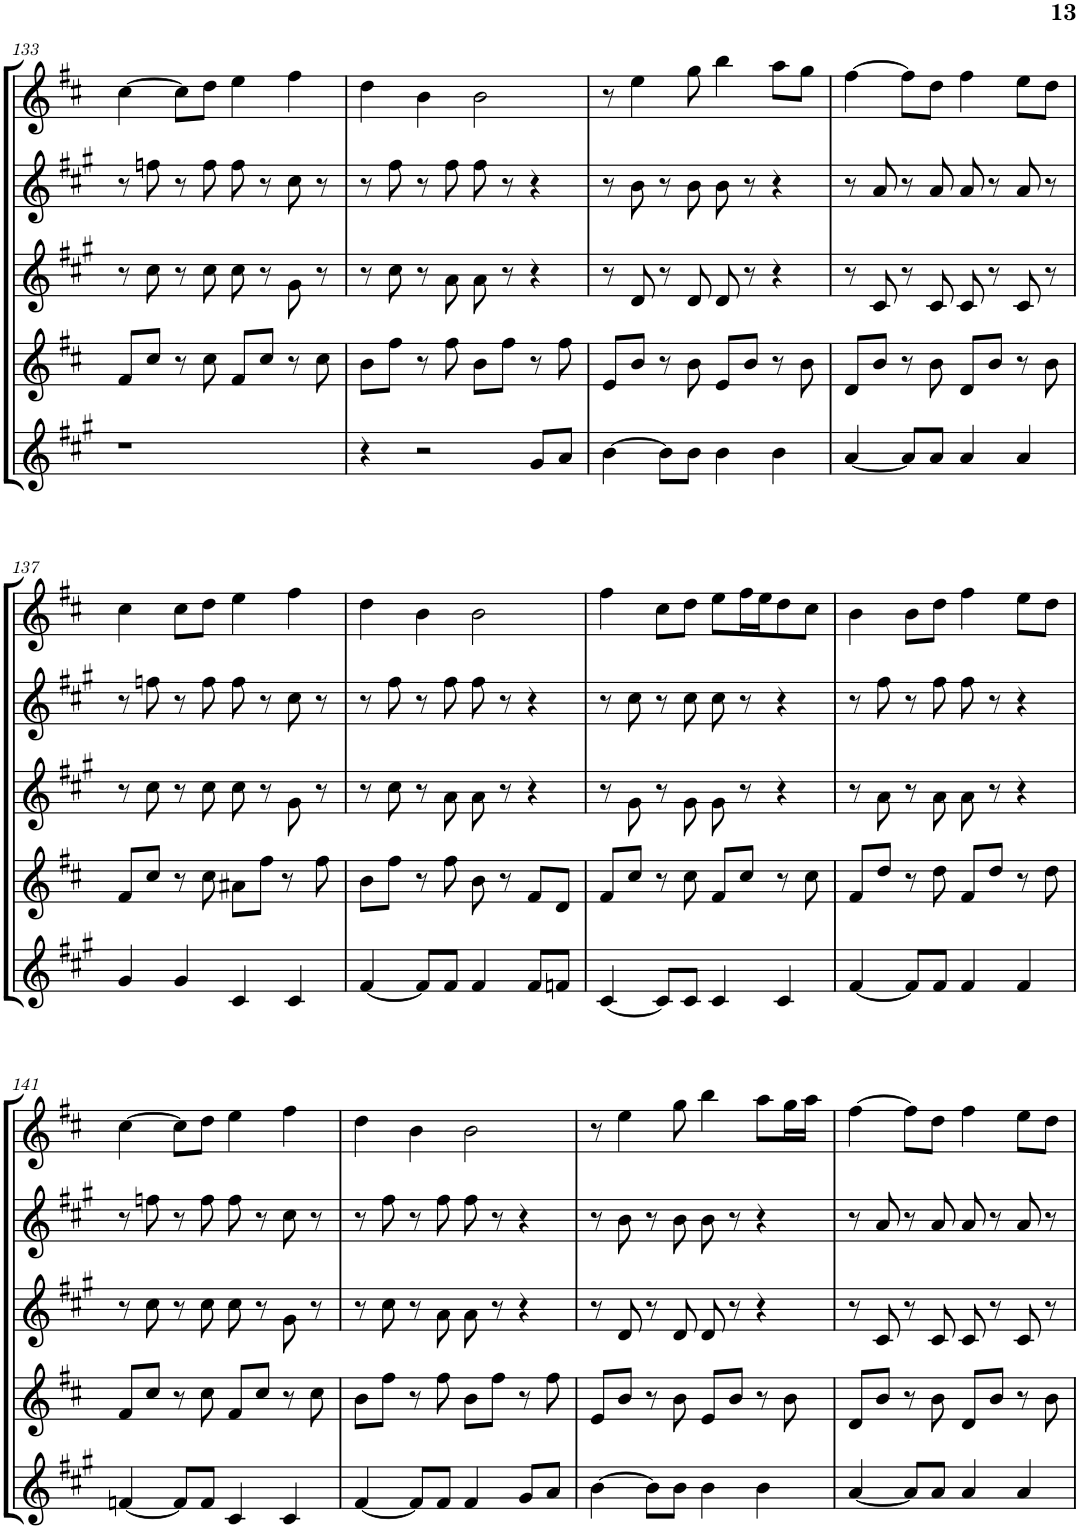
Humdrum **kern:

**kern	**kern	**kern	**kern	**kern
*part5	*part4	*part3	*part2	*part1
*staff5	*staff4	*staff3	*staff2	*staff1
*I"Baritone Saxophone	*I"Tenor Saxophone	*I"Alto Saxophone	*I"Alto Saxophone	*I"Soprano Saxophone
*I'Bar Sax	*I'T Sax	*I'A Sax	*I'A Sax	*I'S Sax
!!LO:PB:g=z
*clefG2	*clefG2	*clefG2	*clefG2	*clefG2
*Trd12c21	*Trd8c14	*Trd5c9	*Trd5c9	*Trd1c2
*k[f#c#g#]	*k[f#c#]	*k[f#c#g#]	*k[f#c#g#]	*k[f#c#]
*M4/4	*M4/4	*M4/4	*M4/4	*M4/4
=133	=133	=133	=133	=133
1r	8f#/L	8r	8r	[4cc#\
.	8cc#/J	8cc#\	8ffn\	.
.	8r	8r	8r	8cc#\L]
.	8cc#\	8cc#\	8ff\	8dd\J
.	8f#/L	8cc#\	8ff\	4ee\
.	8cc#/J	8r	8r	.
.	8r	8g#\	8cc#\	4ff#\
.	8cc#\	8r	8r	.
=134	=134	=134	=134	=134
4r	8b\L	8r	8r	4dd\
.	8ff#\J	8cc#\	8ff#\	.
2r	8r	8r	8r	4b\
.	8ff#\	8a\	8ff#\	.
.	8b\L	8a\	8ff#\	2b\
.	8ff#\J	8r	8r	.
8g#/L	8r	4r	4r	.
8a/J	8ff#\	.	.	.
=135	=135	=135	=135	=135
[4b\	8e/L	8r	8r	8r
.	8b/J	8d/	8b\	4ee\
8b\L]	8r	8r	8r	.
8b\J	8b\	8d/	8b\	8gg\
4b\	8e/L	8d/	8b\	4bb\
.	8b/J	8r	8r	.
4b\	8r	4r	4r	8aa\L
.	8b\	.	.	8gg\J
=136	=136	=136	=136	=136
[4a/	8d/L	8r	8r	[4ff#\
.	8b/J	8c#/	8a/	.
8a/L]	8r	8r	8r	8ff#\L]
8a/J	8b\	8c#/	8a/	8dd\J
4a/	8d/L	8c#/	8a/	4ff#\
.	8b/J	8r	8r	.
4a/	8r	8c#/	8a/	8ee\L
.	8b\	8r	8r	8dd\J
!!LO:LB:g=z
=137	=137	=137	=137	=137
4g#/	8f#/L	8r	8r	4cc#\
.	8cc#/J	8cc#\	8ffn\	.
4g#/	8r	8r	8r	8cc#\L
.	8cc#\	8cc#\	8ff\	8dd\J
4c#/	8a#X\L	8cc#\	8ff\	4ee\
.	8ff#\J	8r	8r	.
4c#/	8r	8g#\	8cc#\	4ff#\
.	8ff#\	8r	8r	.
=138	=138	=138	=138	=138
[4f#/	8b\L	8r	8r	4dd\
.	8ff#\J	8cc#\	8ff#\	.
8f#/L]	8r	8r	8r	4b\
8f#/J	8ff#\	8a\	8ff#\	.
4f#/	8b\	8a\	8ff#\	2b\
.	8r	8r	8r	.
8f#/L	8f#/L	4r	4r	.
8fn/J	8d/J	.	.	.
=139	=139	=139	=139	=139
[4c#/	8f#/L	8r	8r	4ff#\
.	8cc#/J	8g#\	8cc#\	.
8c#/L]	8r	8r	8r	8cc#\L
8c#/J	8cc#\	8g#\	8cc#\	8dd\J
4c#/	8f#/L	8g#\	8cc#\	8ee\L
.	8cc#/J	8r	8r	16ff#\L
.	.	.	.	16ee\J
4c#/	8r	4r	4r	8dd\
.	8cc#\	.	.	8cc#\J
=140	=140	=140	=140	=140
[4f#/	8f#/L	8r	8r	4b\
.	8dd/J	8a\	8ff#\	.
8f#/L]	8r	8r	8r	8b\L
8f#/J	8dd\	8a\	8ff#\	8dd\J
4f#/	8f#/L	8a\	8ff#\	4ff#\
.	8dd/J	8r	8r	.
4f#/	8r	4r	4r	8ee\L
.	8dd\	.	.	8dd\J
!!LO:LB:g=z
=141	=141	=141	=141	=141
[4fn/	8f#/L	8r	8r	[4cc#\
.	8cc#/J	8cc#\	8ffn\	.
8f/L]	8r	8r	8r	8cc#\L]
8f/J	8cc#\	8cc#\	8ff\	8dd\J
4c#/	8f#/L	8cc#\	8ff\	4ee\
.	8cc#/J	8r	8r	.
4c#/	8r	8g#\	8cc#\	4ff#\
.	8cc#\	8r	8r	.
=142	=142	=142	=142	=142
[4f#/	8b\L	8r	8r	4dd\
.	8ff#\J	8cc#\	8ff#\	.
8f#/L]	8r	8r	8r	4b\
8f#/J	8ff#\	8a\	8ff#\	.
4f#/	8b\L	8a\	8ff#\	2b\
.	8ff#\J	8r	8r	.
8g#/L	8r	4r	4r	.
8a/J	8ff#\	.	.	.
=143	=143	=143	=143	=143
[4b\	8e/L	8r	8r	8r
.	8b/J	8d/	8b\	4ee\
8b\L]	8r	8r	8r	.
8b\J	8b\	8d/	8b\	8gg\
4b\	8e/L	8d/	8b\	4bb\
.	8b/J	8r	8r	.
4b\	8r	4r	4r	8aa\L
.	8b\	.	.	16gg\L
.	.	.	.	16aa\JJ
=144	=144	=144	=144	=144
[4a/	8d/L	8r	8r	[4ff#\
.	8b/J	8c#/	8a/	.
8a/L]	8r	8r	8r	8ff#\L]
8a/J	8b\	8c#/	8a/	8dd\J
4a/	8d/L	8c#/	8a/	4ff#\
.	8b/J	8r	8r	.
4a/	8r	8c#/	8a/	8ee\L
.	8b\	8r	8r	8dd\J
=	=	=	=	=
*-	*-	*-	*-	*-
